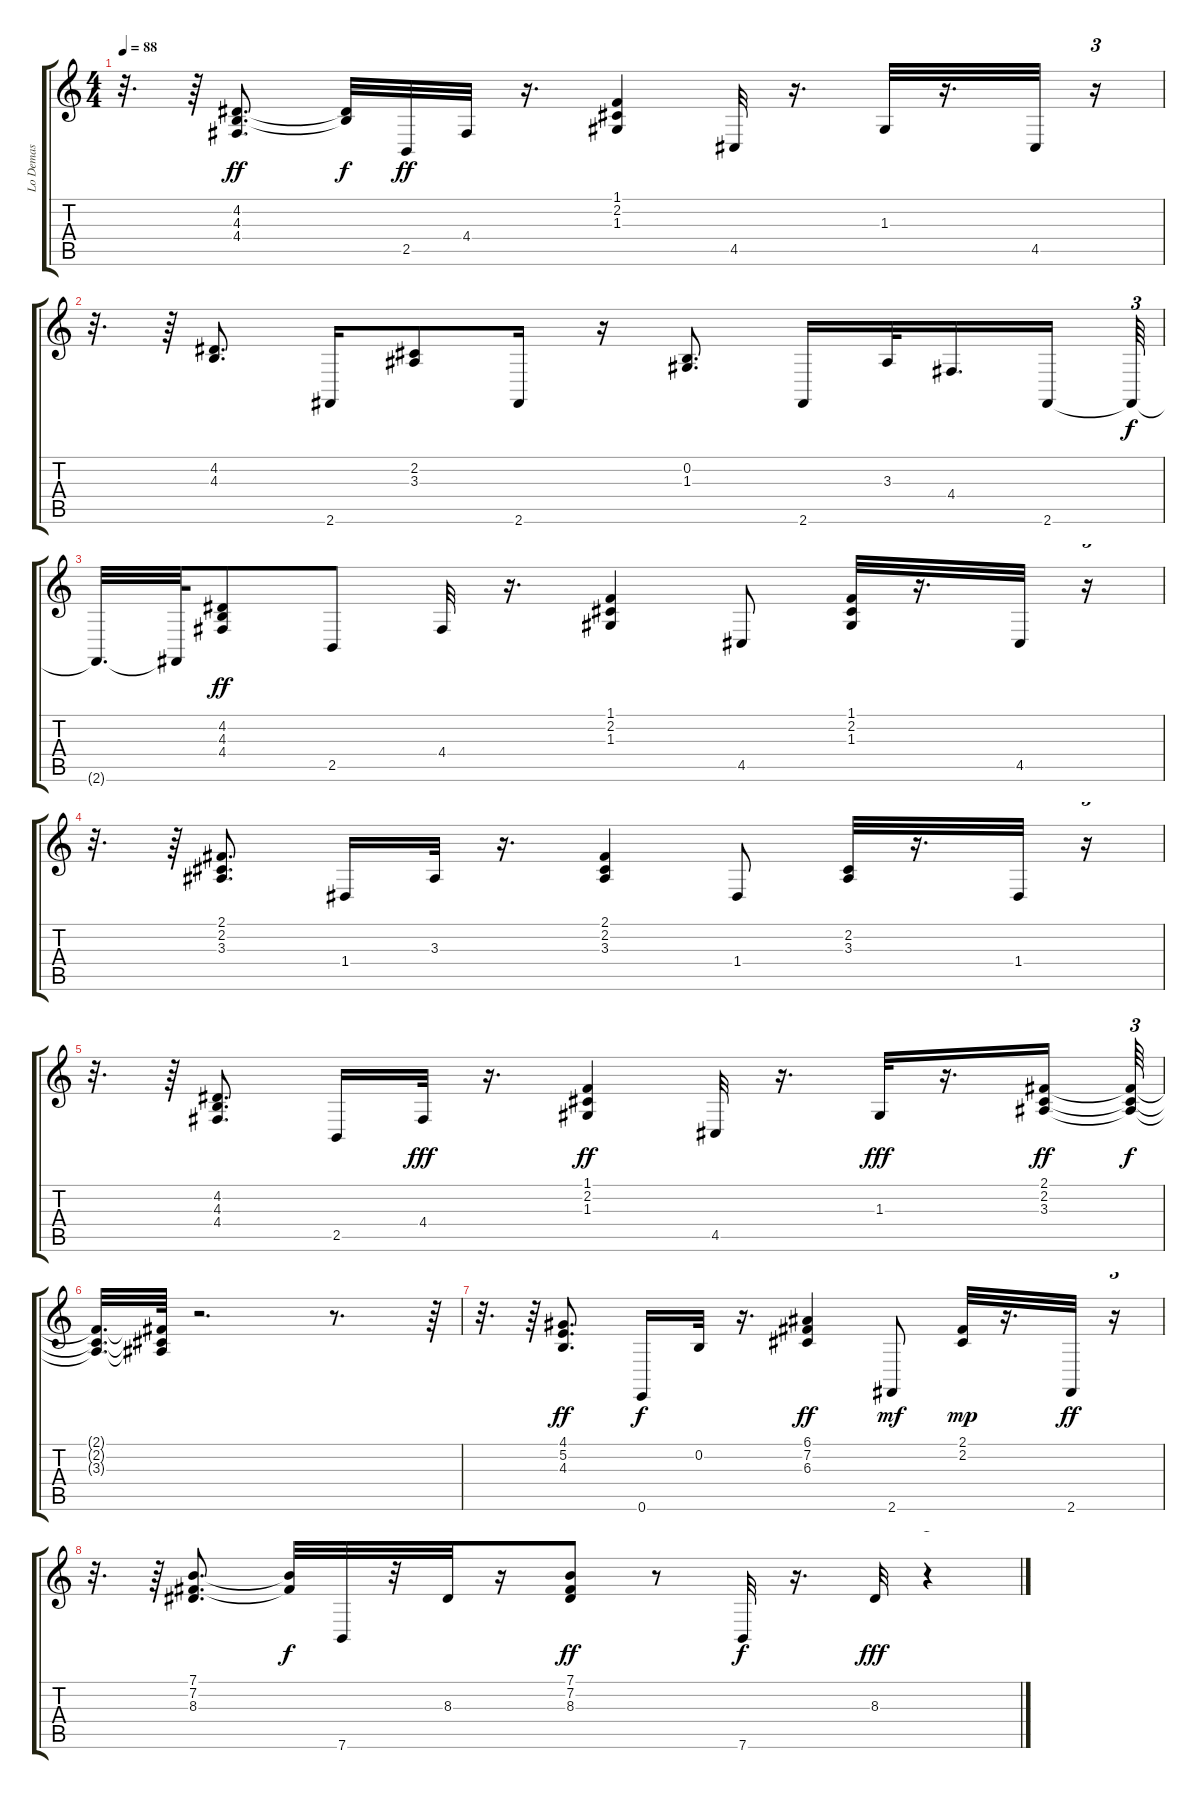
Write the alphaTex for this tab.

\track ("Lo Demas" "Lo Demas") {instrument brightacousticpiano}
\staff {score tabs}
\tuning (E4 B3 G3 D3 A2 E2) {hide}
\ts (4 4)
\tempo 88
\clef g2
\ks c
r.32{d dy ff} r.64 (4.2 4.3 4.4).8{d} (4.2{t} 4.3{t}).32{dy f} 2.5.32{dy ff} 4.4.32 r.16{d} (1.1 2.2 1.3).4 4.5.32 r.16{d} 1.3.32 r.16{d} 4.5.32 r.16{tu (3 2)} |
r.32{d} r.64 (4.2 4.3).8{d} 2.6.16 (2.2 3.3).8 2.6.16 r.16 (0.2 1.3).8{d} 2.6.16 3.3.32 4.4.16{d} 2.6.16 2.6{t}.64{tu (3 2) dy f} |
2.6{t}.32{d} 2.6{t}.64 (4.2 4.3 4.4).8{dy ff} 2.5.8 4.4.32 r.16{d} (1.1 2.2 1.3).4 4.5.8 (1.1 2.2 1.3).32 r.16{d} 4.5.32 r.16{tu (3 2)} |
r.32{d} r.64 (2.1 2.2 3.3).8{d} 1.4.16 3.3.32 r.16{d} (2.1 2.2 3.3).4 1.4.8 (2.2 3.3).32 r.16{d} 1.4.32 r.16{tu (3 2)} |
r.32{d} r.64 (4.2 4.3 4.4).8{d} 2.5.16 4.4.32{dy fff} r.16{d} (1.1 2.2 1.3).4{dy ff} 4.5.32 r.16{d} 1.3.32{dy fff} r.16{d} (2.1 2.2 3.3).16{dy ff} (2.1{t} 2.2{t} 3.3{t}).64{tu (3 2) dy f} |
(2.1{t} 2.2{t} 3.3{t}).32{d} (2.1{t} 2.2{t} 3.3{t}).64 r.2{d} r.8{d} r.64{tu (3 2)} |
r.32{d} r.64 (4.1 5.2 4.3).8{d dy ff} 0.6.16{dy f} 0.2.32 r.16{d} (6.1 7.2 6.3).4{dy ff} 2.6.8{dy mf} (2.1 2.2).32{dy mp} r.16{d} 2.6.32{dy ff} r.16{tu (3 2)} |
r.32{d} r.64 (7.1 7.2 8.3).8{d} (7.1{t} 7.2{t}).32{dy f} 7.6.32 r.32 8.3.32 r.16 (7.1 7.2 8.3).8{dy ff} r.8 7.6.32{dy f} r.16{d} 8.3.32{dy fff} r.4{tu (3 2)}
